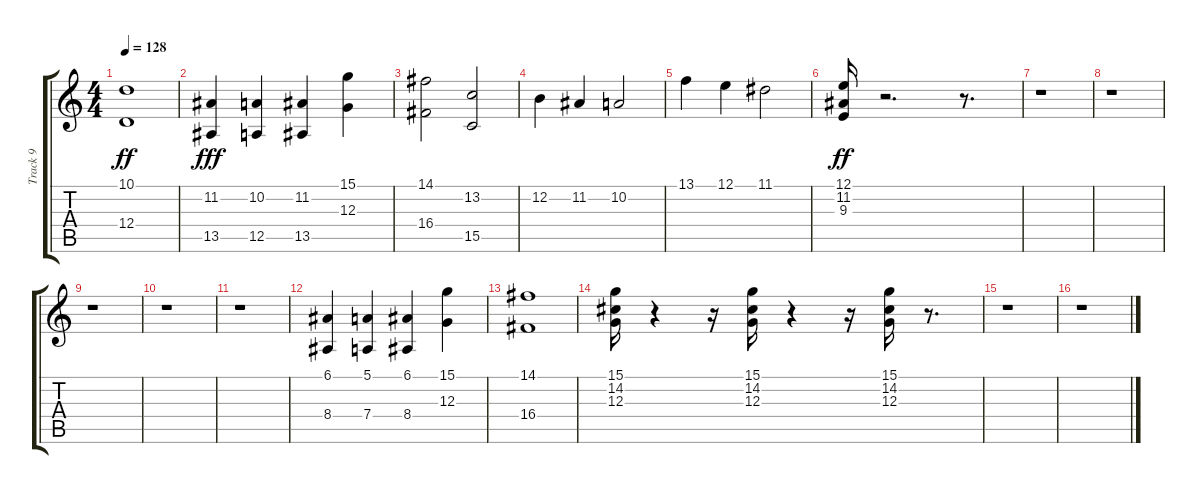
\track ("Track 9" "Track 9") {instrument trumpet}
\staff {score tabs}
\tuning (E4 B3 G3 D3 A2 E2) {hide}
\ts (4 4)
\tempo 128
\clef g2
\ks c
(10.1 12.4).1{dy ff} |
(11.2 13.5).4{dy fff} (10.2 12.5).4 (11.2 13.5).4 (15.1 12.3).4 |
(14.1 16.4).2 (13.2 15.5).2 |
12.2.4 11.2.4 10.2.2 |
13.1.4 12.1.4 11.1.2 |
(12.1 11.2 9.3).16{dy ff} r.2{d} r.8{d} |
r.1 |
r.1 |
r.1 |
r.1 |
r.1 |
(6.1 8.4).4 (5.1 7.4).4 (6.1 8.4).4 (15.1 12.3).4 |
(14.1 16.4).1 |
(15.1 14.2 12.3).16 r.4 r.16 (15.1 14.2 12.3).16 r.4 r.16 (15.1 14.2 12.3).16 r.8{d} |
r.1 |
r.1
